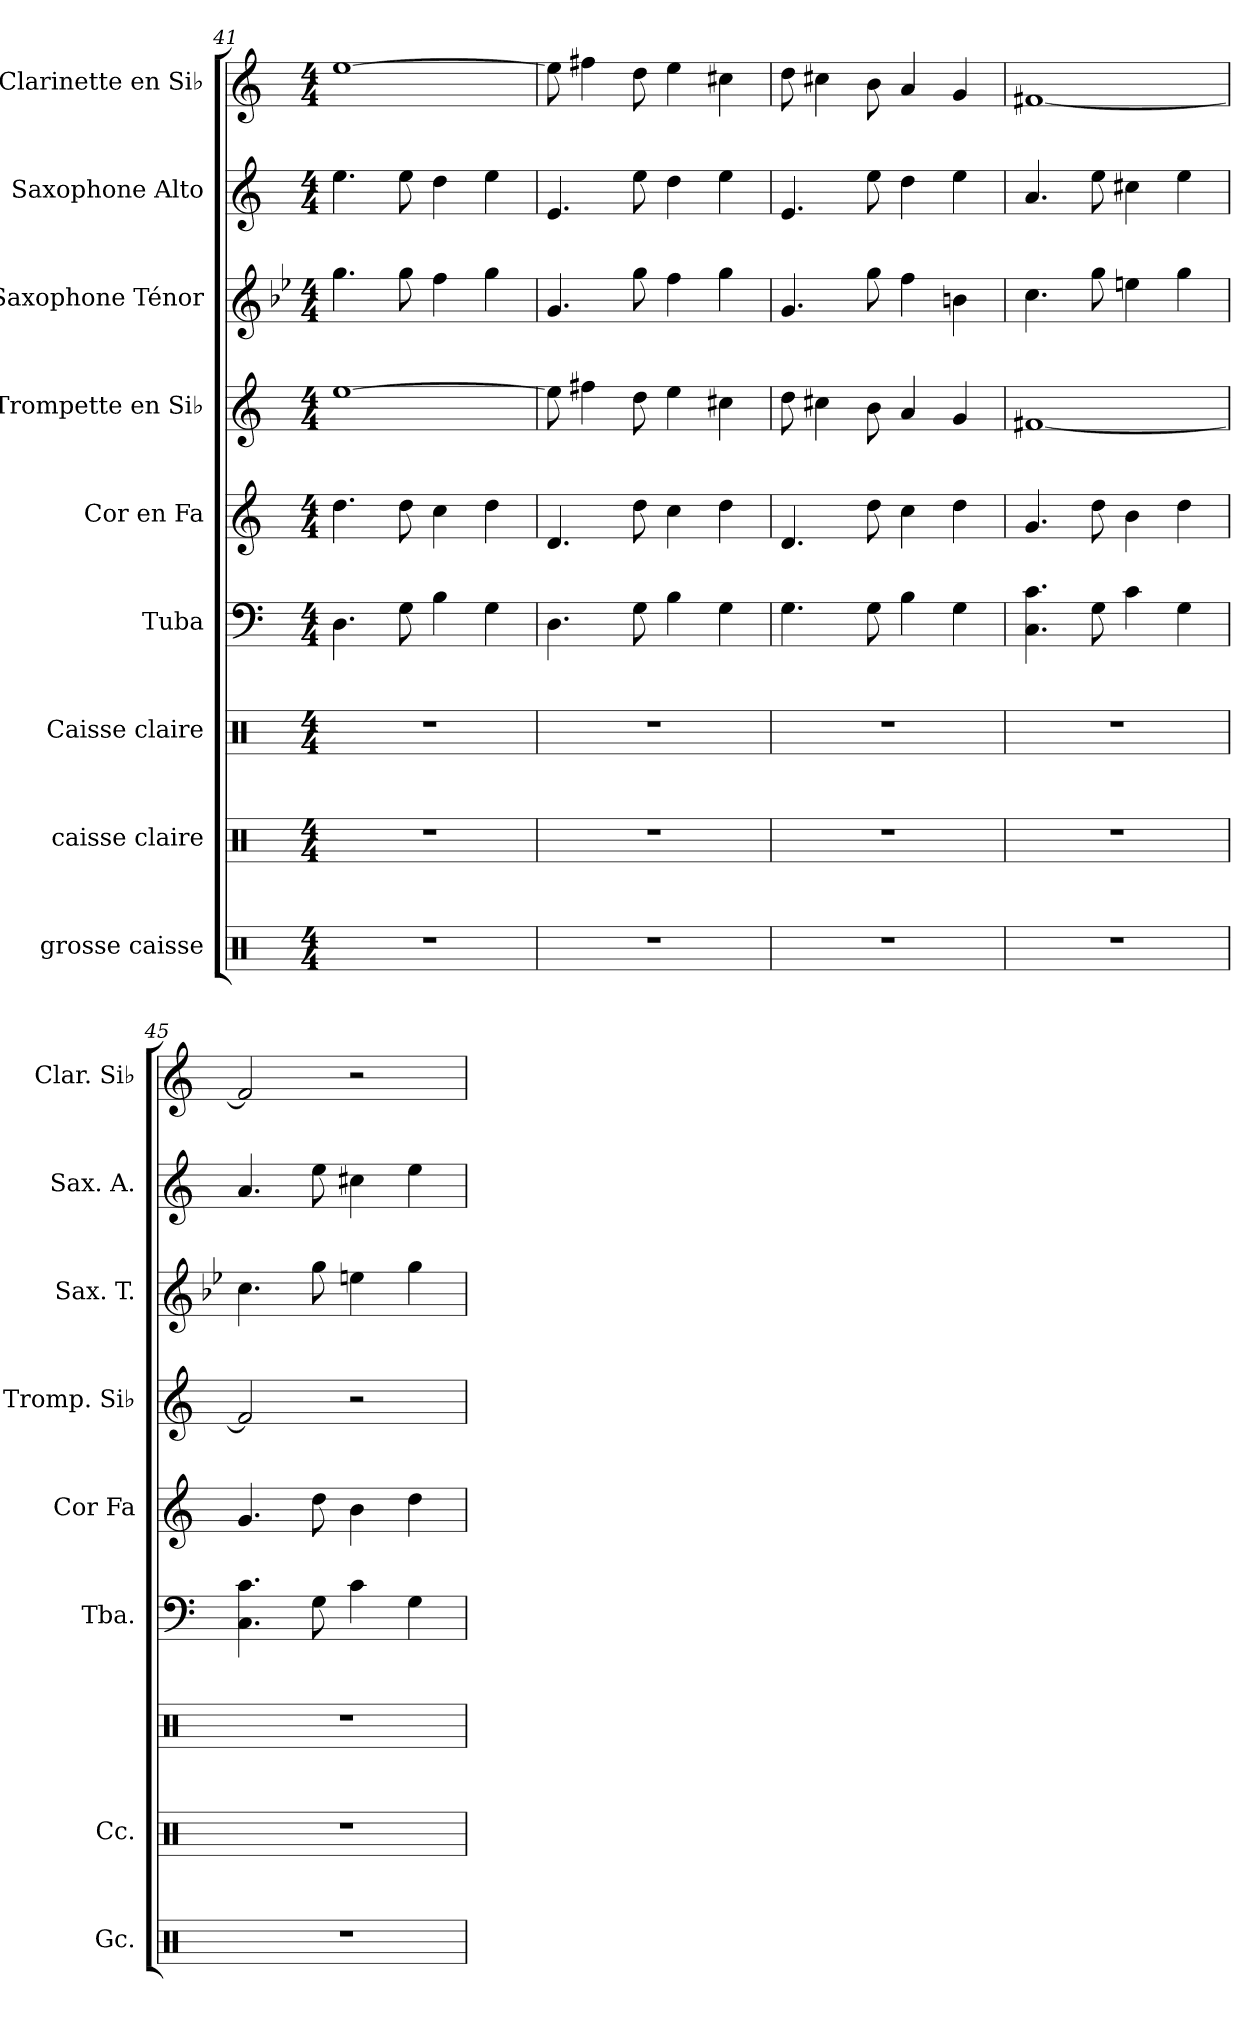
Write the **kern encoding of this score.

**kern	**kern	**kern	**kern	**kern	**kern	**kern	**kern	**kern
*part9	*part8	*part7	*part6	*part5	*part4	*part3	*part2	*part1
*staff9	*staff8	*staff7	*staff6	*staff5	*staff4	*staff3	*staff2	*staff1
*I"grosse caisse	*I"caisse claire	*I"Caisse claire	*I"Tuba	*I"Cor en Fa	*I"Trompette en Si♭	*I"Saxophone Ténor	*I"Saxophone Alto	*I"Clarinette en Si♭
*I'Gc.	*I'Cc.	*	*I'Tba.	*I'Cor Fa	*I'Tromp. Si♭	*I'Sax. T.	*I'Sax. A.	*I'Clar. Si♭
*clefX	*clefX	*clefX	*clefF4	*clefG2	*clefG2	*clefG2	*clefG2	*clefG2
*	*	*	*	*ITrd4c7	*ITrd1c2	*ITrd8c14	*ITrd5c9	*ITrd1c2
*k[]	*k[]	*k[]	*k[]	*k[b-]	*k[b-e-]	*k[b-e-]	*k[b-e-a-]	*k[b-e-]
*M4/4	*M4/4	*M4/4	*M4/4	*M4/4	*M4/4	*M4/4	*M4/4	*M4/4
=41	=41	=41	=41	=41	=41	=41	=41	=41
1r	1r	1r	4.D\	4.g\	[1dd	4.g\	4.g\	[1dd
.	.	.	8G\	8g\	.	8g\	8g\	.
.	.	.	4B\	4f\	.	4f\	4f\	.
.	.	.	4G\	4g\	.	4g\	4g\	.
!!LO:PB:g=z
=42	=42	=42	=42	=42	=42	=42	=42	=42
1r	1r	1r	4.D\	4.G/	8dd\]	4.G/	4.G/	8dd\]
.	.	.	.	.	4een\	.	.	4een\
.	.	.	8G\	8g\	8cc\	8g\	8g\	8cc\
.	.	.	4B\	4f\	4dd\	4f\	4f\	4dd\
.	.	.	4G\	4g\	4bn\	4g\	4g\	4bn\
=43	=43	=43	=43	=43	=43	=43	=43	=43
1r	1r	1r	4.G\	4.G/	8cc\	4.G/	4.G/	8cc\
.	.	.	.	.	4bn\	.	.	4bn\
.	.	.	8G\	8g\	8a\	8g\	8g\	8a\
.	.	.	4B\	4f\	4g/	4f\	4f\	4g/
.	.	.	4G\	4g\	4f/	4Bn\	4g\	4f/
=44	=44	=44	=44	=44	=44	=44	=44	=44
1r	1r	1r	4.C\ 4.c\	4.c/	[1en	4.c\	4.c/	[1en
.	.	.	8G\	8g\	.	8g\	8g\	.
.	.	.	4c\	4e\	.	4en\	4en\	.
.	.	.	4G\	4g\	.	4g\	4g\	.
=45	=45	=45	=45	=45	=45	=45	=45	=45
1r	1r	1r	4.C\ 4.c\	4.c/	2e/]	4.c\	4.c/	2e/]
.	.	.	8G\	8g\	.	8g\	8g\	.
.	.	.	4c\	4e\	2r	4en\	4en\	2r
.	.	.	4G\	4g\	.	4g\	4g\	.
=	=	=	=	=	=	=	=	=
*-	*-	*-	*-	*-	*-	*-	*-	*-
